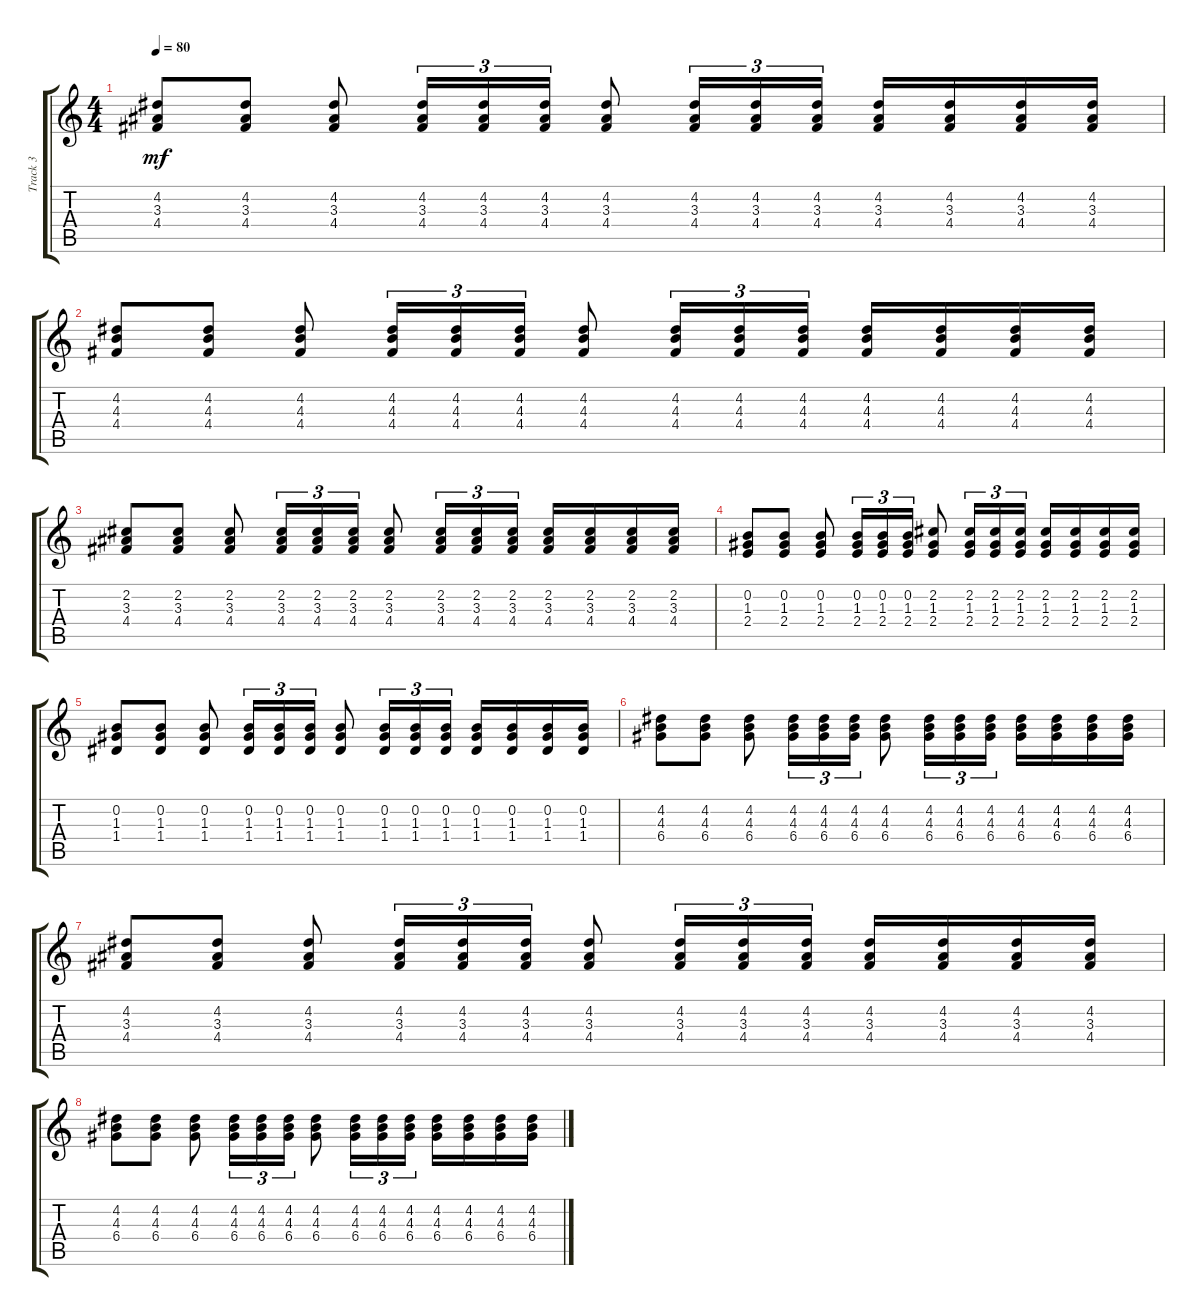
\track ("Track 3" "Track 3") {instrument banjo}
\staff {score tabs}
\tuning (E4 B3 G3 D3 A2 E2) {hide}
\displaytranspose 12
\ts (4 4)
\tempo 80
\clef g2
\ks c
(4.2 3.3 4.4).8{dy mf} (4.2 3.3 4.4).8 (4.2 3.3 4.4).8 (4.2 3.3 4.4).16{tu (3 2)} (4.2 3.3 4.4).16{tu (3 2)} (4.2 3.3 4.4).16{tu (3 2)} (4.2 3.3 4.4).8 (4.2 3.3 4.4).16{tu (3 2)} (4.2 3.3 4.4).16{tu (3 2)} (4.2 3.3 4.4).16{tu (3 2)} (4.2 3.3 4.4).16 (4.2 3.3 4.4).16 (4.2 3.3 4.4).16 (4.2 3.3 4.4).16 |
(4.2 4.3 4.4).8 (4.2 4.3 4.4).8 (4.2 4.3 4.4).8 (4.2 4.3 4.4).16{tu (3 2)} (4.2 4.3 4.4).16{tu (3 2)} (4.2 4.3 4.4).16{tu (3 2)} (4.2 4.3 4.4).8 (4.2 4.3 4.4).16{tu (3 2)} (4.2 4.3 4.4).16{tu (3 2)} (4.2 4.3 4.4).16{tu (3 2)} (4.2 4.3 4.4).16 (4.2 4.3 4.4).16 (4.2 4.3 4.4).16 (4.2 4.3 4.4).16 |
(2.2 3.3 4.4).8 (2.2 3.3 4.4).8 (2.2 3.3 4.4).8 (2.2 3.3 4.4).16{tu (3 2)} (2.2 3.3 4.4).16{tu (3 2)} (2.2 3.3 4.4).16{tu (3 2)} (2.2 3.3 4.4).8 (2.2 3.3 4.4).16{tu (3 2)} (2.2 3.3 4.4).16{tu (3 2)} (2.2 3.3 4.4).16{tu (3 2)} (2.2 3.3 4.4).16 (2.2 3.3 4.4).16 (2.2 3.3 4.4).16 (2.2 3.3 4.4).16 |
(0.2 1.3 2.4).8 (0.2 1.3 2.4).8 (0.2 1.3 2.4).8 (0.2 1.3 2.4).16{tu (3 2)} (0.2 1.3 2.4).16{tu (3 2)} (0.2 1.3 2.4).16{tu (3 2)} (2.2 1.3 2.4).8 (2.2 1.3 2.4).16{tu (3 2)} (2.2 1.3 2.4).16{tu (3 2)} (2.2 1.3 2.4).16{tu (3 2)} (2.2 1.3 2.4).16 (2.2 1.3 2.4).16 (2.2 1.3 2.4).16 (2.2 1.3 2.4).16 |
(0.2 1.3 1.4).8 (0.2 1.3 1.4).8 (0.2 1.3 1.4).8 (0.2 1.3 1.4).16{tu (3 2)} (0.2 1.3 1.4).16{tu (3 2)} (0.2 1.3 1.4).16{tu (3 2)} (0.2 1.3 1.4).8 (0.2 1.3 1.4).16{tu (3 2)} (0.2 1.3 1.4).16{tu (3 2)} (0.2 1.3 1.4).16{tu (3 2)} (0.2 1.3 1.4).16 (0.2 1.3 1.4).16 (0.2 1.3 1.4).16 (0.2 1.3 1.4).16 |
(4.2 4.3 6.4).8 (4.2 4.3 6.4).8 (4.2 4.3 6.4).8 (4.2 4.3 6.4).16{tu (3 2)} (4.2 4.3 6.4).16{tu (3 2)} (4.2 4.3 6.4).16{tu (3 2)} (4.2 4.3 6.4).8 (4.2 4.3 6.4).16{tu (3 2)} (4.2 4.3 6.4).16{tu (3 2)} (4.2 4.3 6.4).16{tu (3 2)} (4.2 4.3 6.4).16 (4.2 4.3 6.4).16 (4.2 4.3 6.4).16 (4.2 4.3 6.4).16 |
(4.2 3.3 4.4).8 (4.2 3.3 4.4).8 (4.2 3.3 4.4).8 (4.2 3.3 4.4).16{tu (3 2)} (4.2 3.3 4.4).16{tu (3 2)} (4.2 3.3 4.4).16{tu (3 2)} (4.2 3.3 4.4).8 (4.2 3.3 4.4).16{tu (3 2)} (4.2 3.3 4.4).16{tu (3 2)} (4.2 3.3 4.4).16{tu (3 2)} (4.2 3.3 4.4).16 (4.2 3.3 4.4).16 (4.2 3.3 4.4).16 (4.2 3.3 4.4).16 |
(4.2 4.3 6.4).8 (4.2 4.3 6.4).8 (4.2 4.3 6.4).8 (4.2 4.3 6.4).16{tu (3 2)} (4.2 4.3 6.4).16{tu (3 2)} (4.2 4.3 6.4).16{tu (3 2)} (4.2 4.3 6.4).8 (4.2 4.3 6.4).16{tu (3 2)} (4.2 4.3 6.4).16{tu (3 2)} (4.2 4.3 6.4).16{tu (3 2)} (4.2 4.3 6.4).16 (4.2 4.3 6.4).16 (4.2 4.3 6.4).16 (4.2 4.3 6.4).16
